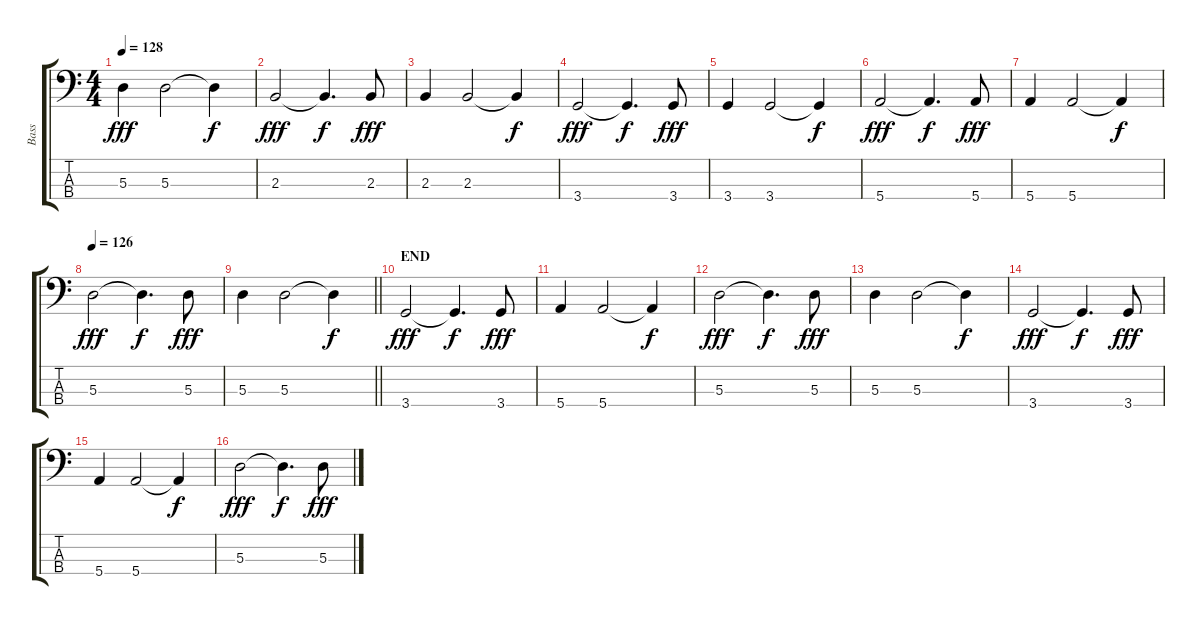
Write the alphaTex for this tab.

\track ("Bass" "Bass") {instrument electricbasspick}
\staff {score tabs}
\tuning (G2 D2 A1 E1) {hide}
\ts (4 4)
\tempo 128
\clef f4
\ks c
5.3.4{dy fff} 5.3.2 5.3{t}.4{dy f} |
2.3.2{dy fff} 2.3{t}.4{d dy f} 2.3.8{dy fff} |
2.3.4 2.3.2 2.3{t}.4{dy f} |
3.4.2{dy fff} 3.4{t}.4{d dy f} 3.4.8{dy fff} |
3.4.4 3.4.2 3.4{t}.4{dy f} |
5.4.2{dy fff} 5.4{t}.4{d dy f} 5.4.8{dy fff} |
5.4.4 5.4.2 5.4{t}.4{dy f} |
\tempo 126
5.3.2{dy fff} 5.3{t}.4{d dy f} 5.3.8{dy fff} |
\barLineRight lightlight
5.3.4 5.3.2 5.3{t}.4{dy f} |
\section ("" "END")
3.4.2{dy fff} 3.4{t}.4{d dy f} 3.4.8{dy fff} |
5.4.4 5.4.2 5.4{t}.4{dy f} |
5.3.2{dy fff} 5.3{t}.4{d dy f} 5.3.8{dy fff} |
5.3.4 5.3.2 5.3{t}.4{dy f} |
3.4.2{dy fff} 3.4{t}.4{d dy f} 3.4.8{dy fff} |
5.4.4 5.4.2 5.4{t}.4{dy f} |
5.3.2{dy fff} 5.3{t}.4{d dy f} 5.3.8{dy fff}
